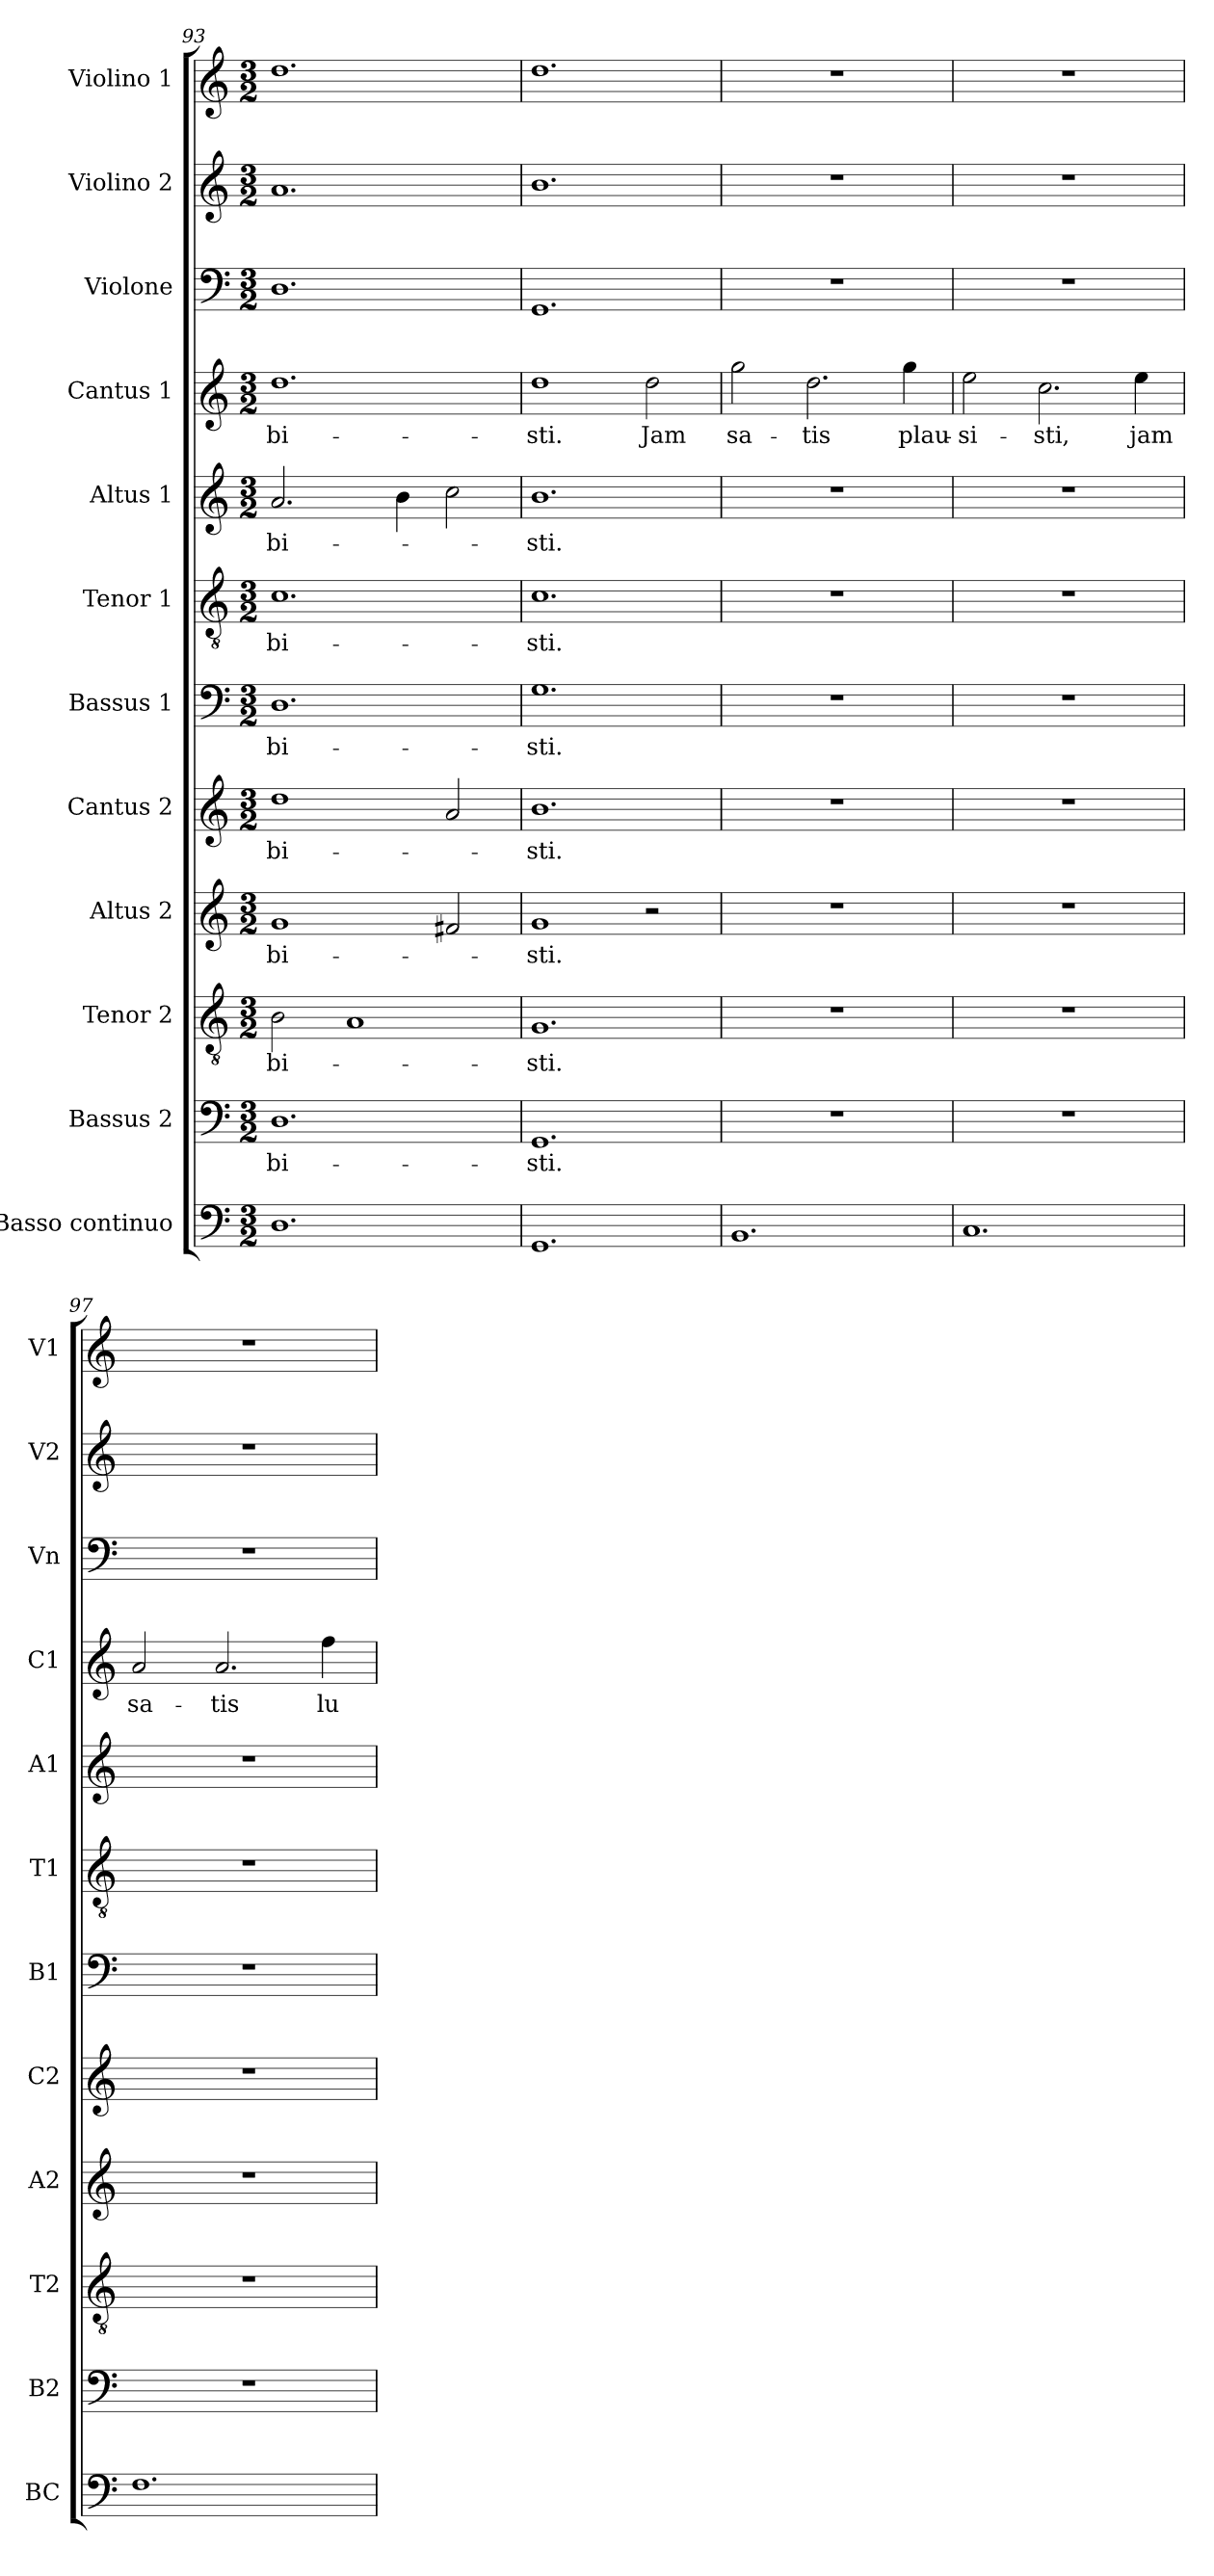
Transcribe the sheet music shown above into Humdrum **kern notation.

**kern	**kern	**text	**kern	**text	**kern	**text	**kern	**text	**kern	**text	**kern	**text	**kern	**text	**kern	**text	**kern	**kern	**kern
*part12	*part11	*part11	*part10	*part10	*part9	*part9	*part8	*part8	*part7	*part7	*part6	*part6	*part5	*part5	*part4	*part4	*part3	*part2	*part1
*staff12	*staff11	*staff11	*staff10	*staff10	*staff9	*staff9	*staff8	*staff8	*staff7	*staff7	*staff6	*staff6	*staff5	*staff5	*staff4	*staff4	*staff3	*staff2	*staff1
*I"Basso continuo	*I"Bassus 2	*	*I"Tenor 2	*	*I"Altus 2	*	*I"Cantus 2	*	*I"Bassus 1	*	*I"Tenor 1	*	*I"Altus 1	*	*I"Cantus 1	*	*I"Violone	*I"Violino 2	*I"Violino 1
*I'BC	*I'B2	*	*I'T2	*	*I'A2	*	*I'C2	*	*I'B1	*	*I'T1	*	*I'A1	*	*I'C1	*	*I'Vn	*I'V2	*I'V1
*clefF4	*clefF4	*	*clefGv2	*	*clefG2	*	*clefG2	*	*clefF4	*	*clefGv2	*	*clefG2	*	*clefG2	*	*clefF4	*clefG2	*clefG2
*ITrd7c12	*	*	*	*	*	*	*	*	*	*	*	*	*	*	*	*	*ITrd7c12	*	*
*k[]	*k[]	*	*k[]	*	*k[]	*	*k[]	*	*k[]	*	*k[]	*	*k[]	*	*k[]	*	*k[]	*k[]	*k[]
*C:	*C:	*	*C:	*	*C:	*	*C:	*	*C:	*	*C:	*	*C:	*	*C:	*	*C:	*C:	*C:
*M3/2	*M3/2	*	*M3/2	*	*M3/2	*	*M3/2	*	*M3/2	*	*M3/2	*	*M3/2	*	*M3/2	*	*M3/2	*M3/2	*M3/2
=93	=93	=93	=93	=93	=93	=93	=93	=93	=93	=93	=93	=93	=93	=93	=93	=93	=93	=93	=93
!	!	!LO:LY:b	!	!LO:LY:b	!	!LO:LY:b	!	!LO:LY:b	!	!LO:LY:b	!	!LO:LY:b	!	!LO:LY:b	!	!LO:LY:b	!	!	!
1.DD	1.D	-bi-	2B\	-bi-	1g	-bi-	1dd	-bi-	1.D	-bi-	1.c	-bi-	2.a/	-bi-	1.dd	-bi-	1.DD	1.a	1.dd
.	.	.	1A	.	.	.	.	.	.	.	.	.	.	.	.	.	.	.	.
.	.	.	.	.	.	.	.	.	.	.	.	.	4b\	.	.	.	.	.	.
.	.	.	.	.	2f#X/	.	2a/	.	.	.	.	.	2cc\	.	.	.	.	.	.
=94	=94	=94	=94	=94	=94	=94	=94	=94	=94	=94	=94	=94	=94	=94	=94	=94	=94	=94	=94
!	!	!LO:LY:b	!	!LO:LY:b	!	!LO:LY:b	!	!LO:LY:b	!	!LO:LY:b	!	!LO:LY:b	!	!LO:LY:b	!	!LO:LY:b	!	!	!
1.GGG	1.GG	-sti.	1.G	-sti.	1g	-sti.	1.b	-sti.	1.G	-sti.	1.c	-sti.	1.b	-sti.	1dd	-sti.	1.GGG	1.b	1.dd
!	!	!	!	!	!	!	!	!	!	!	!	!	!	!	!	!LO:LY:b	!	!	!
.	.	.	.	.	2r	.	.	.	.	.	.	.	.	.	2dd\	Jam	.	.	.
=95	=95	=95	=95	=95	=95	=95	=95	=95	=95	=95	=95	=95	=95	=95	=95	=95	=95	=95	=95
!	!	!	!	!	!	!	!	!	!	!	!	!	!	!	!	!LO:LY:b	!	!	!
1.BBB	1.r	.	1.r	.	1.r	.	1.r	.	1.r	.	1.r	.	1.r	.	2gg\	sa-	1.r	1.r	1.r
!	!	!	!	!	!	!	!	!	!	!	!	!	!	!	!	!LO:LY:b	!	!	!
.	.	.	.	.	.	.	.	.	.	.	.	.	.	.	2.dd\	-tis	.	.	.
!	!	!	!	!	!	!	!	!	!	!	!	!	!	!	!	!LO:LY:b	!	!	!
.	.	.	.	.	.	.	.	.	.	.	.	.	.	.	4gg\	plau-	.	.	.
=96	=96	=96	=96	=96	=96	=96	=96	=96	=96	=96	=96	=96	=96	=96	=96	=96	=96	=96	=96
!	!	!	!	!	!	!	!	!	!	!	!	!	!	!	!	!LO:LY:b	!	!	!
1.CC	1.r	.	1.r	.	1.r	.	1.r	.	1.r	.	1.r	.	1.r	.	2ee\	-si-	1.r	1.r	1.r
!	!	!	!	!	!	!	!	!	!	!	!	!	!	!	!	!LO:LY:b	!	!	!
.	.	.	.	.	.	.	.	.	.	.	.	.	.	.	2.cc\	-sti,	.	.	.
!	!	!	!	!	!	!	!	!	!	!	!	!	!	!	!	!LO:LY:b	!	!	!
.	.	.	.	.	.	.	.	.	.	.	.	.	.	.	4ee\	jam	.	.	.
=97	=97	=97	=97	=97	=97	=97	=97	=97	=97	=97	=97	=97	=97	=97	=97	=97	=97	=97	=97
!	!	!	!	!	!	!	!	!	!	!	!	!	!	!	!	!LO:LY:b	!	!	!
1.FF	1.r	.	1.r	.	1.r	.	1.r	.	1.r	.	1.r	.	1.r	.	2a/	sa-	1.r	1.r	1.r
!	!	!	!	!	!	!	!	!	!	!	!	!	!	!	!	!LO:LY:b	!	!	!
.	.	.	.	.	.	.	.	.	.	.	.	.	.	.	2.a/	-tis	.	.	.
!	!	!	!	!	!	!	!	!	!	!	!	!	!	!	!	!LO:LY:b	!	!	!
.	.	.	.	.	.	.	.	.	.	.	.	.	.	.	4ff\	lu-	.	.	.
=	=	=	=	=	=	=	=	=	=	=	=	=	=	=	=	=	=	=	=
*-	*-	*-	*-	*-	*-	*-	*-	*-	*-	*-	*-	*-	*-	*-	*-	*-	*-	*-	*-
